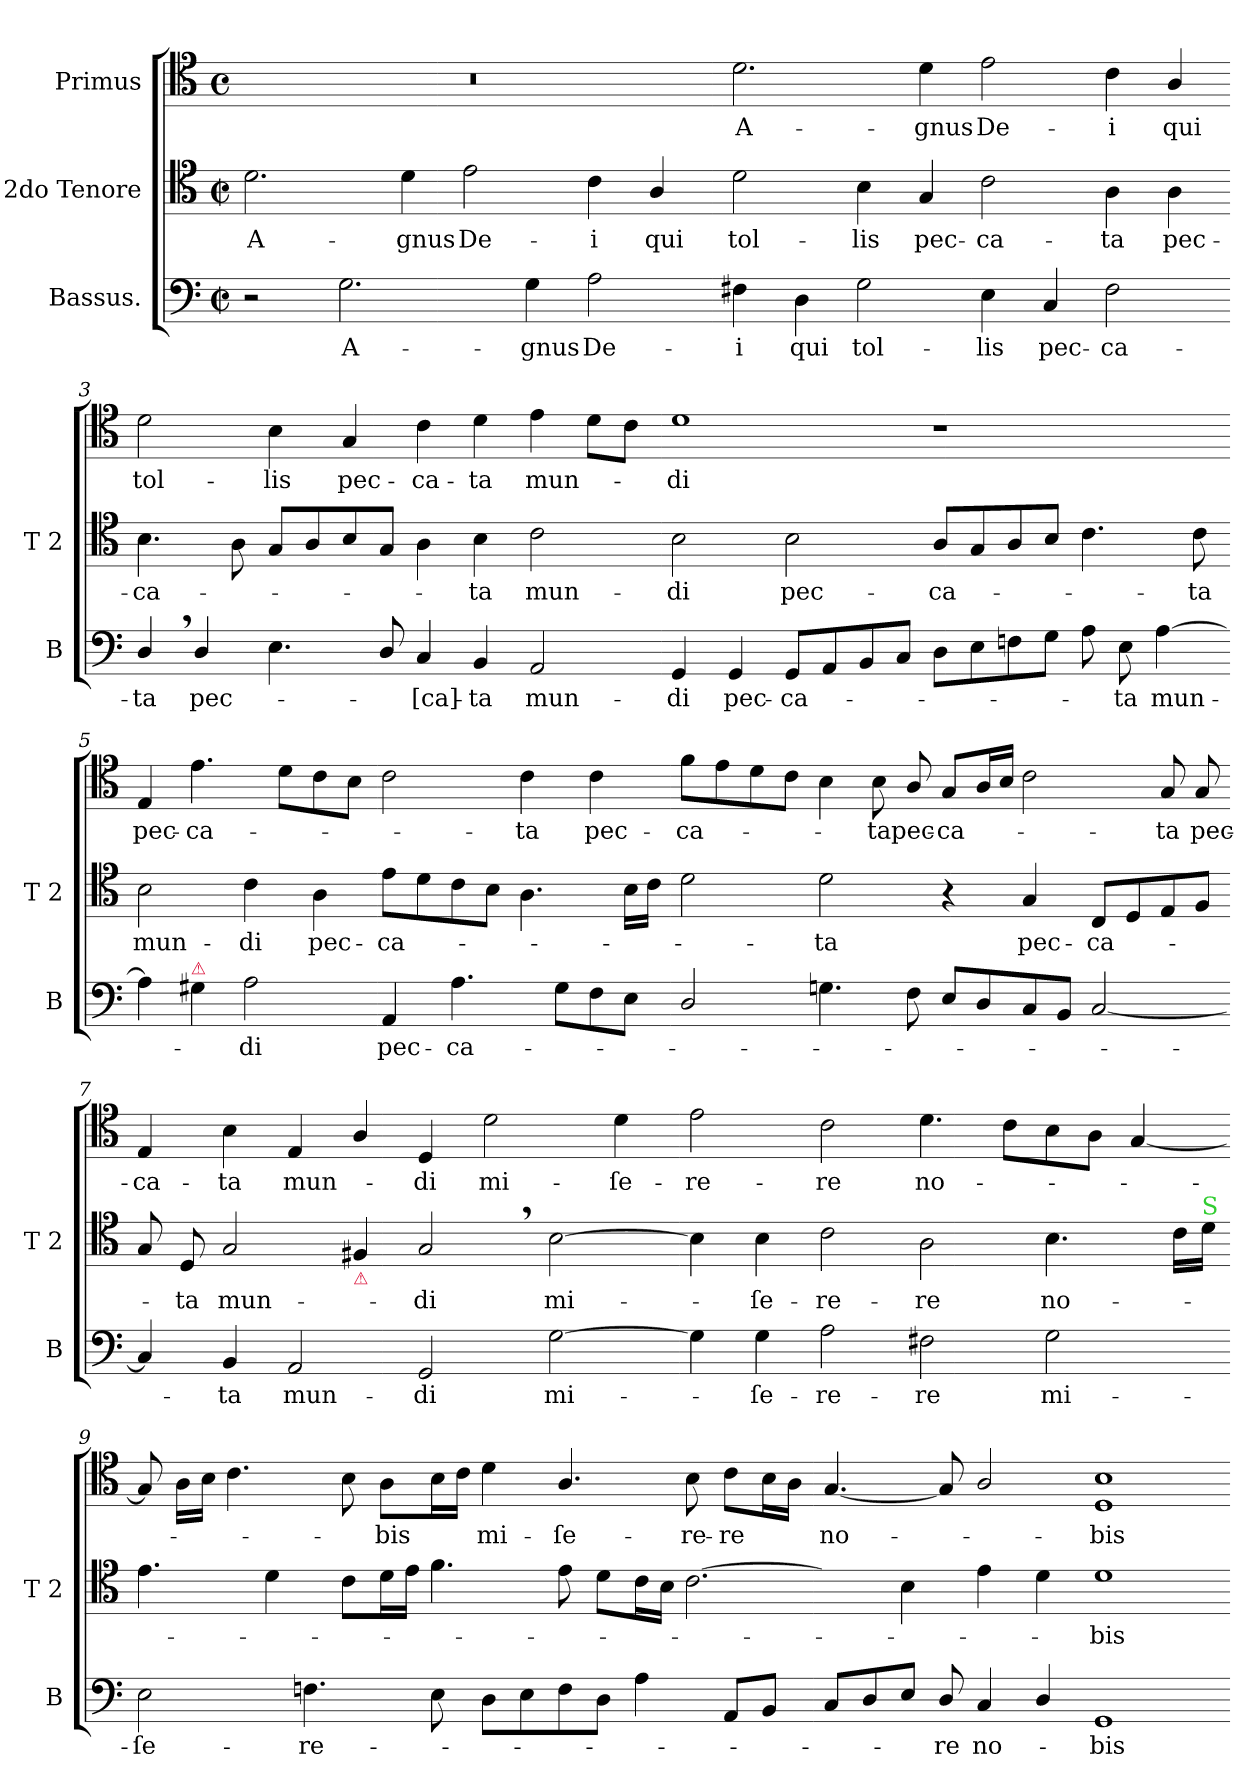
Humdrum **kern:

**kern	**text	**kern	**text	**kern	**text
*part3	*part3	*part2	*part2	*part1	*part1
*staff3	*staff3	*staff2	*staff2	*staff1	*staff1
*I"Bassus.	*	*I"2do Tenore	*	*I"Primus	*
*I'B	*	*I'T 2	*	*	*
*clefF4	*	*clefC4	*	*clefC4	*
*k[]	*	*k[]	*	*k[]	*
*M2/1	*	*M2/1	*	*M2/1	*
*met(c|)	*	*met(c|)	*	*met(c)	*
=1	=1	=1	=1	=1	=1
2r	.	2.d\	A-	0r	.
2.G\	A-	.	.	.	.
.	.	4d\	-gnus	.	.
.	.	2e\	De-	.	.
4G\	-gnus	.	.	.	.
2A\	De-	4c\	-i	.	.
.	.	4A/	qui	.	.
=2-	=2-	=2-	=2-	=2-	=2-
4F#X\	-i	2d\	tol-	2.d\	A-
4D\	qui	.	.	.	.
2G\	tol-	4B\	-lis	.	.
.	.	4G/	pec-	4d\	-gnus
4E\	-lis	2c\	-ca-	2e\	De-
4C/	pec-	.	.	.	.
2F#\	-ca-	4A\	-ta	4c\	-i
.	.	4A\	pec-	4A/	qui
=3-	=3-	=3-	=3-	=3-	=3-
4D,</	-ta	4.B\	-ca-	2d\	tol-
4D/	pec-	.	.	.	.
.	.	8A\	.	.	.
4.E\	.	8G/L	.	4B\	-lis
.	.	8A/	.	.	.
.	.	8B/	.	4G/	pec-
8D/	.	8G/J	.	.	.
4C/	-[ca]-	4A\	.	4c\	-ca-
4BB/	-ta	4B\	-ta	4d\	-ta
2AA/	mun-	2c\	mun-	4e\	mun-
.	.	.	.	8d\L	.
.	.	.	.	8c\J	.
=4-	=4-	=4-	=4-	=4-	=4-
4GG/	-di	2B\	-di	1d	-di
4GG/	pec-	.	.	.	.
8GG/L	-ca-	2B\	pec-	.	.
8AA/	.	.	.	.	.
8BB/	.	.	.	.	.
8C/J	.	.	.	.	.
8D\L	.	8A/L	-ca-	1r	.
8E\	.	8G/	.	.	.
8Fn\	.	8A/	.	.	.
8G\J	.	8B/J	.	.	.
8A\	.	4.c\	.	.	.
8E\	-ta	.	.	.	.
[4A\	mun-	.	.	.	.
.	.	8c\	-ta	.	.
=5-	=5-	=5-	=5-	=5-	=5-
4A\]	.	2B\	mun-	4E/	pec-
!LO:TX:a:color=crimson:t=⚠	!	!	!	!	!
4G#X\	.	.	.	4.e\	-ca-
2A\	-di	4c\	-di	.	.
.	.	.	.	8d\L	.
.	.	4A\	pec-	8c\	.
.	.	.	.	8B\J	.
4AA/	pec-	8e\L	-ca-	2c\	.
.	.	8d\	.	.	.
4.A\	-ca-	8c\	.	.	.
.	.	8B\J	.	.	.
.	.	4.A\	.	4c\	-ta
8G#\L	.	.	.	.	.
8F\	.	.	.	4c\	pec-
8E\J	.	16B\LL	.	.	.
.	.	16c\JJ	.	.	.
=6-	=6-	=6-	=6-	=6-	=6-
2D/	.	2d\	.	8f\L	-ca-
.	.	.	.	8e\	.
.	.	.	.	8d\	.
.	.	.	.	8c\J	.
4.Gn\	.	2d\	-ta	4B\	.
.	.	.	.	8B\	-ta
!	!	!	!	!	!LO:LY:i
8F\	.	.	.	8A/	pec-
!	!	!	!	!	!LO:LY:i
8E/L	.	4r	.	8G/L	-ca-
8D/	.	.	.	16A/L	.
.	.	.	.	16B/JJ	.
8C/	.	4G/	pec-	2c\	.
8BB/J	.	.	.	.	.
[2C/	.	8C/L	-ca-	.	.
.	.	8D/	.	.	.
!	!	!	!	!	!LO:LY:i
.	.	8E/	.	8G/	-ta
!	!	!	!	!	!LO:LY:i
.	.	8F/J	.	8G/	pec-
=7-	=7-	=7-	=7-	=7-	=7-
!	!	!	!	!	!LO:LY:i
4C/]	.	8G/	.	4E/	-ca-
.	.	8D/	-ta	.	.
!	!	!	!	!	!LO:LY:i
4BB/	-ta	2G/	mun-	4B\	-ta
2AA/	mun-	.	.	4E/	mun-
!	!	!LO:TX:b:color=crimson:t=⚠	!	!	!
.	.	4F#X/	.	4A/	.
2GG/	-di	2G,</	-di	4D/	di
.	.	.	.	2d\	mi-
[2G\	mi-	[2B\	mi-	.	.
.	.	.	.	4d\	-ſe-
=8-	=8-	=8-	=8-	=8-	=8-
4G\]	.	4B\]	.	2e\	-re-
4G\	-ſe-	4B\	-ſe-	.	.
2A\	-re-	2c\	-re-	2c\	-re
2F#X\	-re	2A\	-re	4.d\	no-
.	.	.	.	8c\L	.
2G\	mi-	4.B\	no-	8B\	.
.	.	.	.	8A\J	.
.	.	.	.	[4G/	.
.	.	16c\LL	.	.	.
!	!	!LO:TX:a:color=limegreen:t=S	!	!	!
.	.	16d\JJ	.	.	.
=9-	=9-	=9-	=9-	=9-	=9-
2E\	-ſe-	4.e\	.	8G/]	.
.	.	.	.	16A\LL	.
.	.	.	.	16B\JJ	.
.	.	.	.	4.c\	.
.	.	4d\	.	.	.
4.Fn\	-re-	.	.	.	.
.	.	8c\L	.	8B\	.
.	.	16d\L	.	8A\L	bis
.	.	16e\JJ	.	.	.
8E\	.	4.f\	.	16B\L	.
.	.	.	.	16c\JJ	.
!	!	!	!	!	!LO:LY:i
8D\L	.	.	.	4d\	mi-
8E\	.	.	.	.	.
!	!	!	!	!	!LO:LY:i
8F\	.	8e\	.	4.A/	-ſe-
8D\J	.	8d\L	.	.	.
4A\	.	16c\L	.	.	.
.	.	16B\JJ	.	.	.
!	!	!LO:N:vis=2.	!	!	!LO:LY:i
.	.	[4.c\	.	8B\	-re-
!	!	!	!	!	!LO:LY:i
8AA/L	.	.	.	8c\L	-re
8BB/J	.	.	.	16B\L	.
.	.	.	.	16A\JJ	.
=10-	=10-	=10-	=10-	=10-	=10-
!	!	!	!	!	!LO:LY:i
8C/L	.	4c\yy]	.	[4.G/	no-
8D/	.	.	.	.	.
8E/J	.	4B\	.	.	.
8D/	-re	.	.	8G/]	.
4C/	no-	4e\	.	2A/	.
4D/	.	4d\	.	.	.
!	!	!	!	!	!LO:LY:i
1GG	-bis	1d	-bis	1D 1B	-bis
=-	=-	=-	=-	=-	=-
*-	*-	*-	*-	*-	*-
